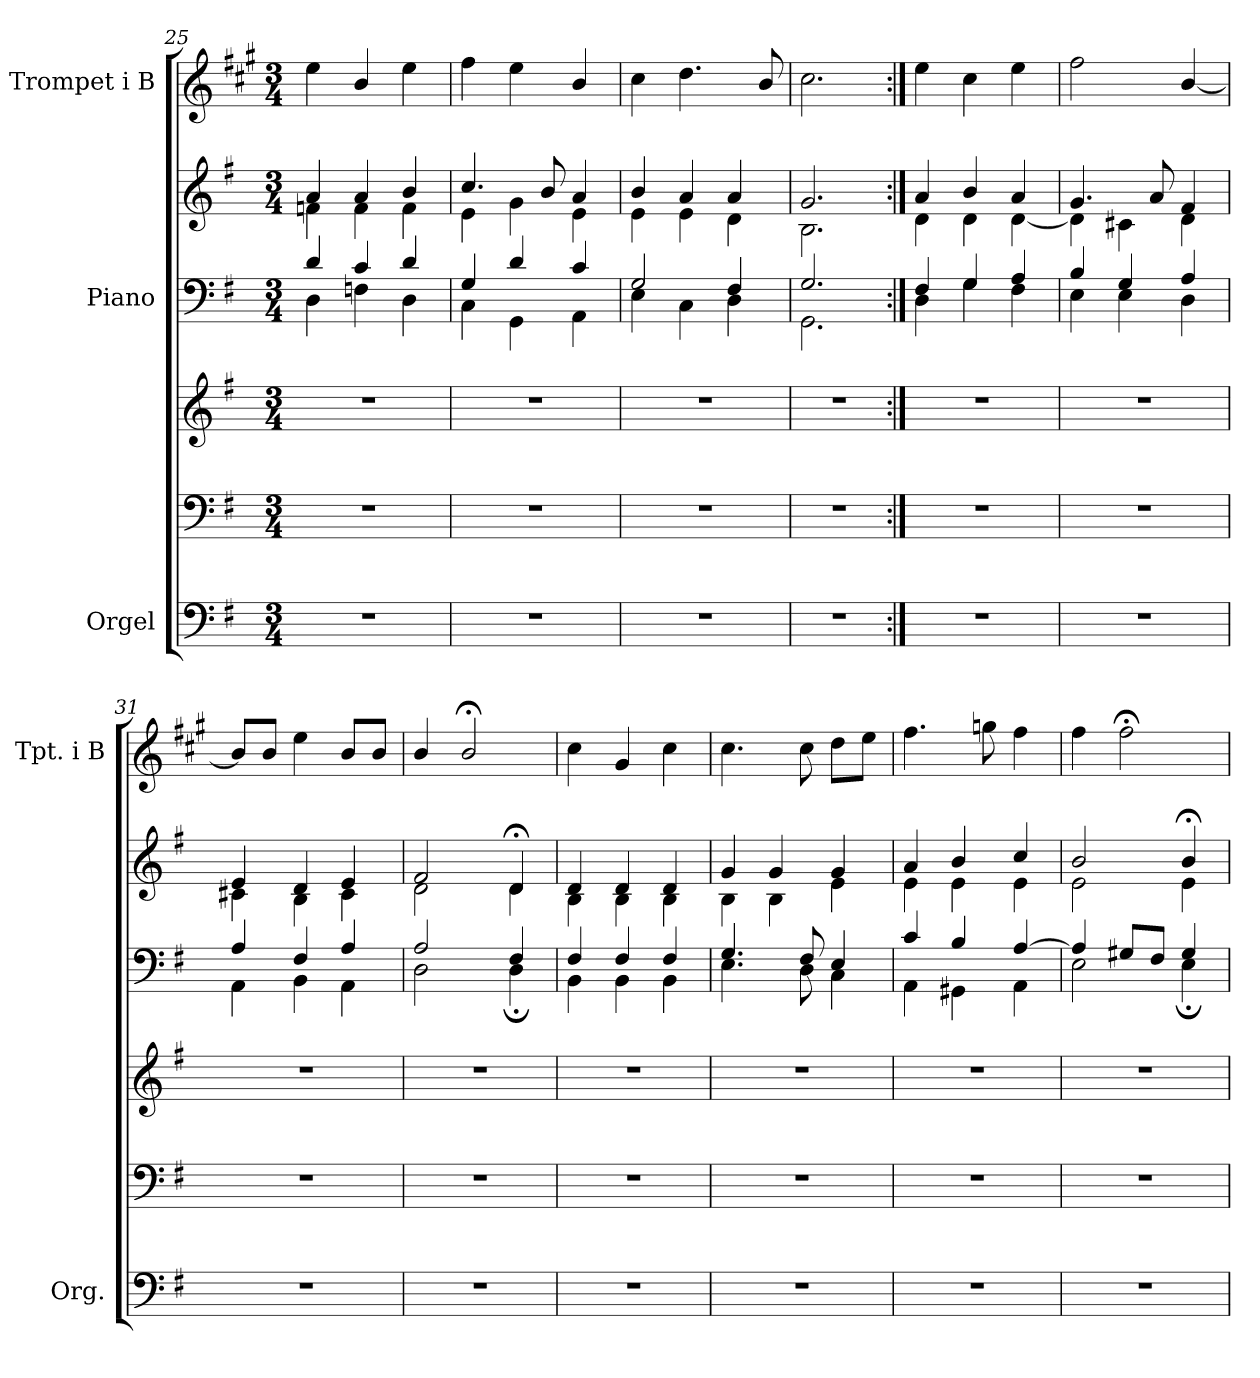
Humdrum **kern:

**kern	**kern	**kern	**kern	**kern	**kern
*part3	*part3	*part3	*part2	*part2	*part1
*staff6	*staff5	*staff4	*staff3	*staff2	*staff1
*I"Orgel	*	*	*I"Piano	*	*I"Trompet  i B
*I'Org.	*	*	*	*	*I'Tpt. i B
*clefF4	*clefF4	*clefG2	*clefF4	*clefG2	*clefG2
*	*	*	*	*	*ITrd1c2
*k[f#]	*k[f#]	*k[f#]	*k[f#]	*k[f#]	*k[f#]
*M3/4	*M3/4	*M3/4	*M3/4	*M3/4	*M3/4
=25	=25	=25	=25	=25	=25
*	*	*	*^	*^	*
2.r	2.r	2.r	4d/	4D\	4a/	4fn\	4dd\
.	.	.	4c/	4Fn\	4a/	4f\	4a/
.	.	.	4d/	4D\	4b/	4f\	4dd\
=26	=26	=26	=26	=26	=26	=26	=26
2.r	2.r	2.r	4G/	4C\	4.cc/	4e\	4ee\
.	.	.	4d/	4GG\	.	4g\	4dd\
.	.	.	.	.	8b/	.	.
.	.	.	4c/	4AA\	4a/	4e\	4a/
=27	=27	=27	=27	=27	=27	=27	=27
2.r	2.r	2.r	2G/	4E\	4b/	4e\	4b\
.	.	.	.	4C\	4a/	4e\	4.cc\
.	.	.	4F#/	4D\	4a/	4d\	.
.	.	.	.	.	.	.	8a/
=28	=28	=28	=28	=28	=28	=28	=28
2.r	2.r	2.r	2.G/	2.GG\	2.g/	2.B\	2.b\
!!LO:LB:g=z
=29:|!	=29:|!	=29:|!	=29:|!	=29:|!	=29:|!	=29:|!	=29:|!
2.r	2.r	2.r	4F#/	4D\	4a/	4d\	4dd\
.	.	.	4G/	4G\	4b/	4d\	4b\
.	.	.	4A/	4F#\	4a/	[4d\	4dd\
=30	=30	=30	=30	=30	=30	=30	=30
2.r	2.r	2.r	4B/	4E\	4.g/	4d\]	2ee\
.	.	.	4G/	4E\	.	4c#X\	.
.	.	.	.	.	8a/	.	.
.	.	.	4A/	4D\	4f#/	4d\	[4a/
=31	=31	=31	=31	=31	=31	=31	=31
2.r	2.r	2.r	4A/	4AA\	4e/	4c#X\	8a/L]
.	.	.	.	.	.	.	8a/J
.	.	.	4F#/	4BB\	4d/	4B\	4dd\
.	.	.	4A/	4AA\	4e/	4c#\	8a/L
.	.	.	.	.	.	.	8a/J
=32	=32	=32	=32	=32	=32	=32	=32
2.r	2.r	2.r	2A/	2D\	2f#/	2d\	4a/
.	.	.	.	.	.	.	2a;</
.	.	.	4F#/	4D;\	4d;</	4d\	.
=33	=33	=33	=33	=33	=33	=33	=33
2.r	2.r	2.r	4F#/	4BB\	4d/	4B\	4b\
.	.	.	4F#/	4BB\	4d/	4B\	4f#/
.	.	.	4F#/	4BB\	4d/	4B\	4b\
=34	=34	=34	=34	=34	=34	=34	=34
2.r	2.r	2.r	4.G/	4.E\	4g/	4B\	4.b\
.	.	.	.	.	4g/	4B\	.
.	.	.	8F#/	8D\	.	.	8b\
.	.	.	4E/	4C\	4g/	4e\	8cc\L
.	.	.	.	.	.	.	8dd\J
=35	=35	=35	=35	=35	=35	=35	=35
2.r	2.r	2.r	4c/	4AA\	4a/	4e\	4.ee\
.	.	.	4B/	4GG#X\	4b/	4e\	.
.	.	.	.	.	.	.	8ffn\
.	.	.	[4A/	4AA\	4cc/	4e\	4ee\
=36	=36	=36	=36	=36	=36	=36	=36
2.r	2.r	2.r	4A/]	2E\	2b/	2e\	4ee\
.	.	.	8G#X/L	.	.	.	2ee;<\
.	.	.	8F#/J	.	.	.	.
.	.	.	4G#/	4E;\	4b;</	4e\	.
*	*	*	*v	*v	*	*	*
*	*	*	*	*v	*v	*
=	=	=	=	=	=
*-	*-	*-	*-	*-	*-
